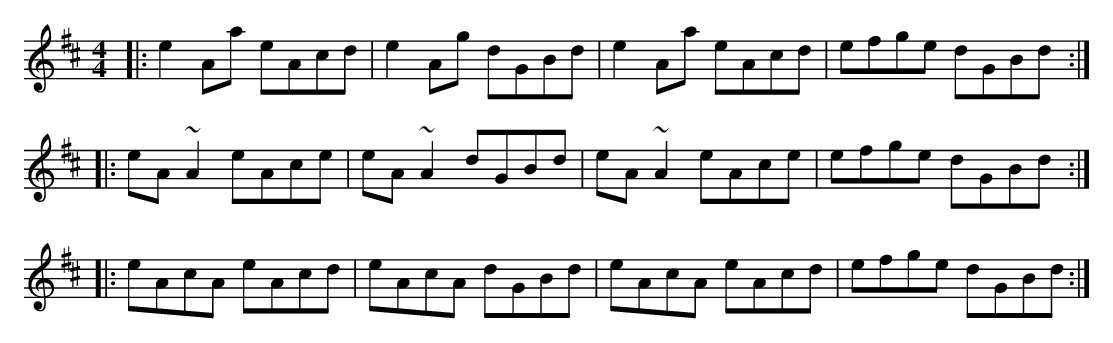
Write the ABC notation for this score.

X:1
M:4/4
K:Amix
|:e2Aa eAcd|e2Ag dGBd|e2Aa eAcd|efge dGBd:|
|:eA~A2 eAce|eA~A2 dGBd|eA~A2 eAce|efge dGBd:|
|:eAcA eAcd|eAcA dGBd|eAcA eAcd|efge dGBd:|
